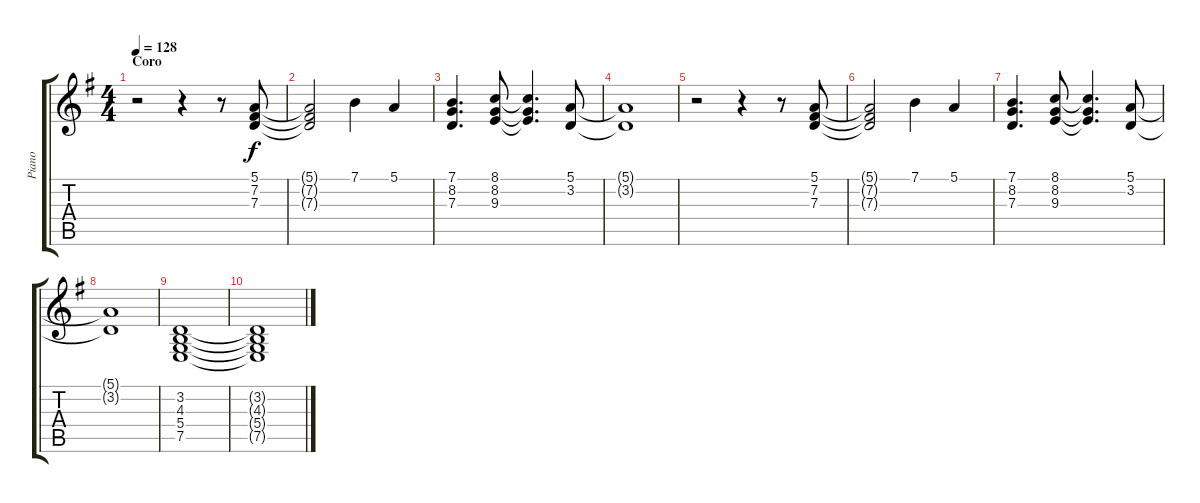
\track ("Piano" "Piano") {instrument electricgrandpiano}
\staff {score tabs}
\tuning (E4 B3 G3 D3 A2 E2) {hide}
\ts (4 4)
\section ("" "Coro")
\tempo 128
\clef g2
\ks g
r.2{dy f} r.4 r.8 (5.1 7.2 7.3).8 |
(5.1{t} 7.2{t} 7.3{t}).2 7.1.4 5.1.4 |
(7.1 8.2 7.3).4{d} (8.1 8.2 9.3).8 (8.1{t} 8.2{t} 9.3{t}).4{d} (5.1 3.2).8 |
(5.1{t} 3.2{t}).1 |
r.2 r.4 r.8 (5.1 7.2 7.3).8 |
(5.1{t} 7.2{t} 7.3{t}).2 7.1.4 5.1.4 |
(7.1 8.2 7.3).4{d} (8.1 8.2 9.3).8 (8.1{t} 8.2{t} 9.3{t}).4{d} (5.1 3.2).8 |
(5.1{t} 3.2{t}).1 |
(3.2 4.3 5.4 7.5).1 |
(3.2{t} 4.3{t} 5.4{t} 7.5{t}).1
